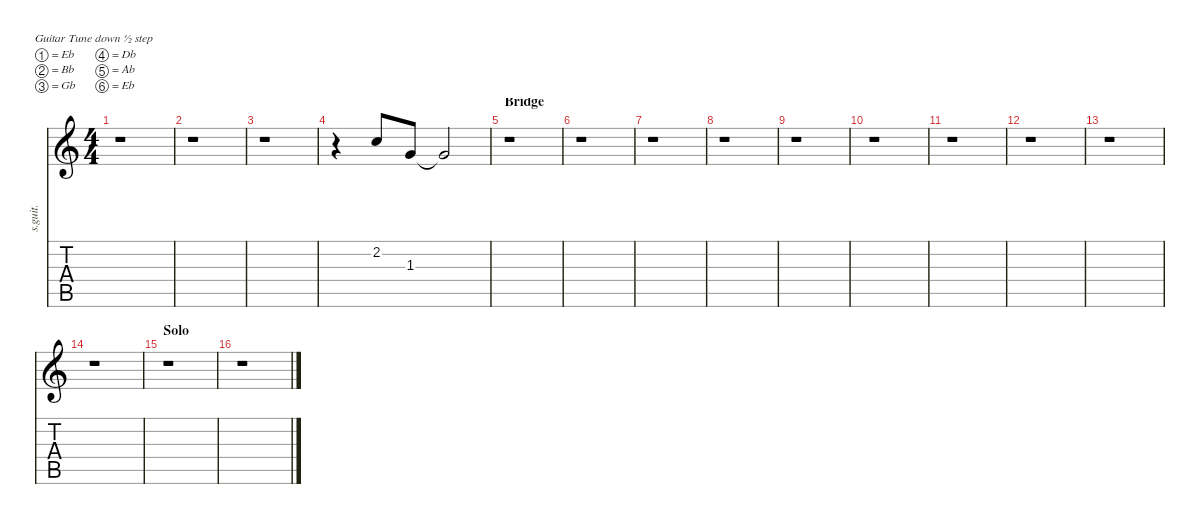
\defaultSystemsLayout 4
\hideDynamics
\bracketExtendMode nobrackets
\track ("Backup Vocals (Matt, Rivers, Brian)" "s.guit.") {instrument flute}
\staff {score tabs}
\tuning (Eb4 Bb3 Gb3 Db3 Ab2 Eb2)
\displaytranspose 12
\ts (4 4)
\tempo (76 hide)
\clef g2
\ks c
r.1{dy f} |
r.1 |
r.1 |
r.4 2.2.8{lyrics (0 "") lyrics (1 "") lyrics (2 "") lyrics (3 "") lyrics (4 "") lyrics (5 "") lyrics (6 "") lyrics (7 "") lyrics (8 "") lyrics (9 "")} 1.3.8{lyrics (0 "") lyrics (1 "") lyrics (2 "") lyrics (3 "") lyrics (4 "") lyrics (5 "") lyrics (6 "") lyrics (7 "") lyrics (8 "") lyrics (9 "")} 1.3{t}.2{lyrics (0 "") lyrics (1 "") lyrics (2 "") lyrics (3 "") lyrics (4 "") lyrics (5 "") lyrics (6 "") lyrics (7 "") lyrics (8 "") lyrics (9 "")} |
\section ("" "Bridge")
r.1 |
r.1 |
r.1 |
r.1 |
r.1 |
r.1 |
r.1 |
r.1 |
r.1 |
r.1 |
\section ("" "Solo")
r.1 |
r.1
